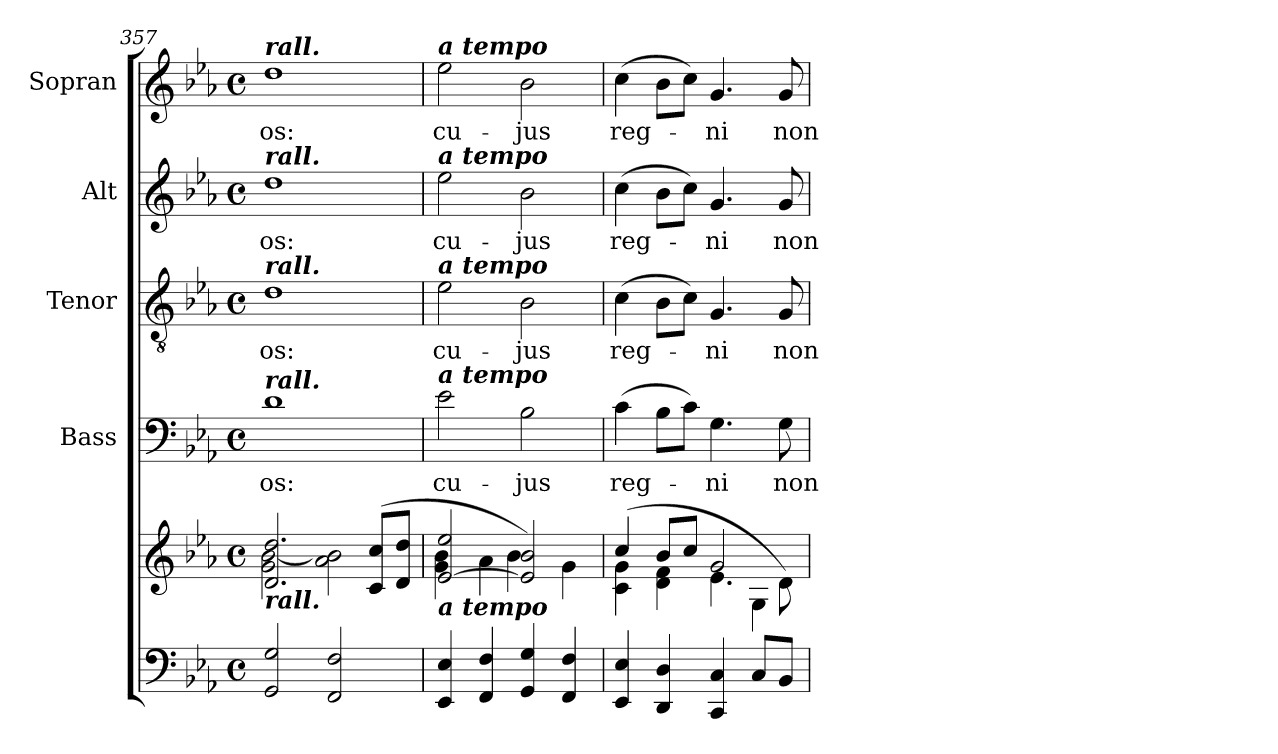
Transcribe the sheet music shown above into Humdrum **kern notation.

**kern	**kern	**kern	**text	**kern	**text	**kern	**text	**kern	**text
*part5	*part5	*part4	*part4	*part3	*part3	*part2	*part2	*part1	*part1
*staff6	*staff5	*staff4	*staff4	*staff3	*staff3	*staff2	*staff2	*staff1	*staff1
*	*	*I"Bass	*	*I"Tenor	*	*I"Alt	*	*I"Sopran	*
*	*	*I'B.	*	*I'T.	*	*I'A.	*	*I'S.	*
*clefF4	*clefG2	*clefF4	*	*clefGv2	*	*clefG2	*	*clefG2	*
*k[b-e-a-]	*k[b-e-a-]	*k[b-e-a-]	*	*k[b-e-a-]	*	*k[b-e-a-]	*	*k[b-e-a-]	*
*E-:	*E-:	*E-:	*	*E-:	*	*E-:	*	*E-:	*
*M4/4	*M4/4	*M4/4	*	*M4/4	*	*M4/4	*	*M4/4	*
*met(c)	*met(c)	*met(c)	*	*met(c)	*	*met(c)	*	*met(c)	*
=357	=357	=357	=357	=357	=357	=357	=357	=357	=357
*	*^	*	*	*	*	*	*	*	*
!	!	!	!	!	!	!	!	!	!LO:TX:a:Bi:t=rall.	!
!	!	!	!	!	!	!	!LO:TX:a:Bi:t=rall.	!	!	!
!	!	!	!	!	!LO:TX:a:Bi:t=rall.	!	!	!	!	!
!	!	!	!LO:TX:a:Bi:t=rall.	!	!	!	!	!	!	!
!	!LO:TX:b:Bi:t=rall.	!	!	!	!	!	!	!	!	!
!	!	!	!	!LO:LY:b	!	!LO:LY:b	!	!LO:LY:b	!	!LO:LY:b
2GG/ 2G/	2.d/ 2.dd/	2g\ [<2b-\	1d	-os:	1d	-os:	1dd	-os:	1dd	-os:
2FF/ 2F/	.	2a-\ 2b-\]	.	.	.	.	.	.	.	.
.	(>8c/ 8cc/L	.	.	.	.	.	.	.	.	.
.	8d/ 8dd/J	.	.	.	.	.	.	.	.	.
=358	=358	=358	=358	=358	=358	=358	=358	=358	=358	=358
!	!	!	!	!	!	!	!	!	!LO:TX:a:Bi:t=a tempo	!
!	!	!	!	!	!	!	!LO:TX:a:Bi:t=a tempo	!	!	!
!	!	!	!	!	!LO:TX:a:Bi:t=a tempo	!	!	!	!	!
!	!	!	!LO:TX:a:Bi:t=a tempo	!	!	!	!	!	!	!
!	!LO:TX:b:Bi:t=a tempo	!	!	!	!	!	!	!	!	!
!	!	!	!	!LO:LY:b	!	!LO:LY:b	!	!LO:LY:b	!	!LO:LY:b
4EE-/ 4E-/	[<2e-/ 2ee-/	4g\ 4b-\	2e-\	cu-	2e-\	cu-	2ee-\	cu-	2ee-\	cu-
4FF/ 4F/	.	4a-\	.	.	.	.	.	.	.	.
!	!	!	!	!LO:LY:b	!	!LO:LY:b	!	!LO:LY:b	!	!LO:LY:b
4GG/ 4G/	2e-/] 2b-/)	4b-\	2B-\	-jus	2B-\	-jus	2b-\	-jus	2b-\	-jus
4FF/ 4F/	.	4g\	.	.	.	.	.	.	.	.
=359	=359	=359	=359	=359	=359	=359	=359	=359	=359	=359
*	*	*^	*	*	*	*	*	*	*	*
!	!	!	!	!	!LO:LY:b	!	!LO:LY:b	!	!LO:LY:b	!	!LO:LY:b
4EE-/ 4E-/	(4cc/	4c\ 4g\	2.ryy	(>4c\	reg-	(>4c\	reg-	(>4cc\	reg-	(>4cc\	reg-
4DD/ 4D/	8b-/L	4d\ 4f\	.	8B-\L	.	8B-\L	.	8b-\L	.	8b-\L	.
.	8cc/J	.	.	8c\J)	.	8c\J)	.	8cc\J)	.	8cc\J)	.
!	!	!	!	!	!LO:LY:b	!	!LO:LY:b	!	!LO:LY:b	!	!LO:LY:b
4CC/ 4C/	2g/	4.e-\	.	4.G\	-ni	4.G/	-ni	4.g/	-ni	4.g/	-ni
8C/L	.	.	4G\	.	.	.	.	.	.	.	.
!	!	!	!	!	!LO:LY:b	!	!LO:LY:b	!	!LO:LY:b	!	!LO:LY:b
8BB-/J	.	8d\)	.	8G\	non	8G/	non	8g/	non	8g/	non
*	*v	*v	*v	*	*	*	*	*	*	*	*
=	=	=	=	=	=	=	=	=	=
*-	*-	*-	*-	*-	*-	*-	*-	*-	*-
